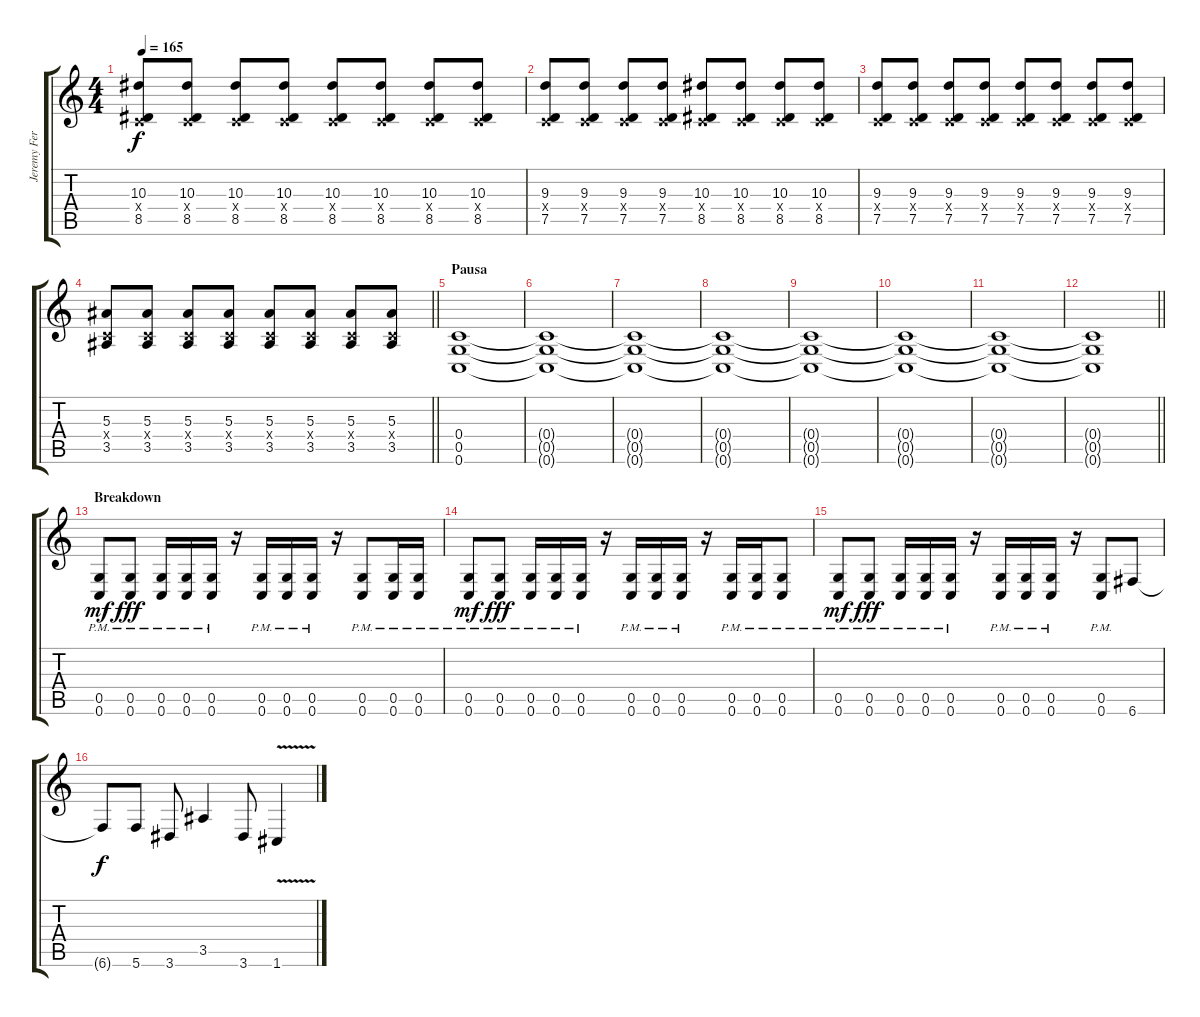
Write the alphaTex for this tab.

\track ("Jeremy Ferguson (Jinxx)" "Jeremy Fer") {instrument overdrivenguitar}
\staff {score tabs}
\tuning (D4 A3 F3 C3 G2 C2) {hide}
\ts (4 4)
\tempo 165
\clef g2
\ks c
(10.3 0.4{x} 8.5).8{dy f} (10.3 0.4{x} 8.5).8 (10.3 0.4{x} 8.5).8 (10.3 0.4{x} 8.5).8 (10.3 0.4{x} 8.5).8 (10.3 0.4{x} 8.5).8 (10.3 0.4{x} 8.5).8 (10.3 0.4{x} 8.5).8 |
(9.3 0.4{x} 7.5).8 (9.3 0.4{x} 7.5).8 (9.3 0.4{x} 7.5).8 (9.3 0.4{x} 7.5).8 (10.3 0.4{x} 8.5).8 (10.3 0.4{x} 8.5).8 (10.3 0.4{x} 8.5).8 (10.3 0.4{x} 8.5).8 |
(9.3 0.4{x} 7.5).8 (9.3 0.4{x} 7.5).8 (9.3 0.4{x} 7.5).8 (9.3 0.4{x} 7.5).8 (9.3 0.4{x} 7.5).8 (9.3 0.4{x} 7.5).8 (9.3 0.4{x} 7.5).8 (9.3 0.4{x} 7.5).8 |
\barLineRight lightlight
(5.3 0.4{x} 3.5).8 (5.3 0.4{x} 3.5).8 (5.3 0.4{x} 3.5).8 (5.3 0.4{x} 3.5).8 (5.3 0.4{x} 3.5).8 (5.3 0.4{x} 3.5).8 (5.3 0.4{x} 3.5).8 (5.3 0.4{x} 3.5).8 |
\section ("" "Pausa")
(0.4 0.5 0.6).1 |
(0.4{t} 0.5{t} 0.6{t}).1 |
(0.4{t} 0.5{t} 0.6{t}).1 |
(0.4{t} 0.5{t} 0.6{t}).1 |
(0.4{t} 0.5{t} 0.6{t}).1 |
(0.4{t} 0.5{t} 0.6{t}).1 |
(0.4{t} 0.5{t} 0.6{t}).1 |
\barLineRight lightlight
(0.4{t} 0.5{t} 0.6{t}).1 |
\section ("" "Breakdown")
(0.5{pm} 0.6{pm}).8{dy mf} (0.5{pm} 0.6{pm}).8{dy fff} (0.5{pm} 0.6{pm}).16 (0.5{pm} 0.6{pm}).16 (0.5{pm} 0.6{pm}).16 r.16 (0.5{pm} 0.6{pm}).16 (0.5{pm} 0.6{pm}).16 (0.5{pm} 0.6{pm}).16 r.16 (0.5{pm} 0.6{pm}).8 (0.5{pm} 0.6{pm}).16 (0.5{pm} 0.6{pm}).16 |
(0.5{pm} 0.6{pm}).8{dy mf} (0.5{pm} 0.6{pm}).8{dy fff} (0.5{pm} 0.6{pm}).16 (0.5{pm} 0.6{pm}).16 (0.5{pm} 0.6{pm}).16 r.16 (0.5{pm} 0.6{pm}).16 (0.5{pm} 0.6{pm}).16 (0.5{pm} 0.6{pm}).16 r.16 (0.5{pm} 0.6{pm}).16 (0.5{pm} 0.6{pm}).16 (0.5{pm} 0.6{pm}).8 |
(0.5{pm} 0.6{pm}).8{dy mf} (0.5{pm} 0.6{pm}).8{dy fff} (0.5{pm} 0.6{pm}).16 (0.5{pm} 0.6{pm}).16 (0.5{pm} 0.6{pm}).16 r.16 (0.5{pm} 0.6{pm}).16 (0.5{pm} 0.6{pm}).16 (0.5{pm} 0.6{pm}).16 r.16 (0.5{pm} 0.6{pm}).8 6.6.8 |
6.6{t}.8{dy f} 5.6.8 3.6.8 3.5.4 3.6.8 1.6{v}.4
